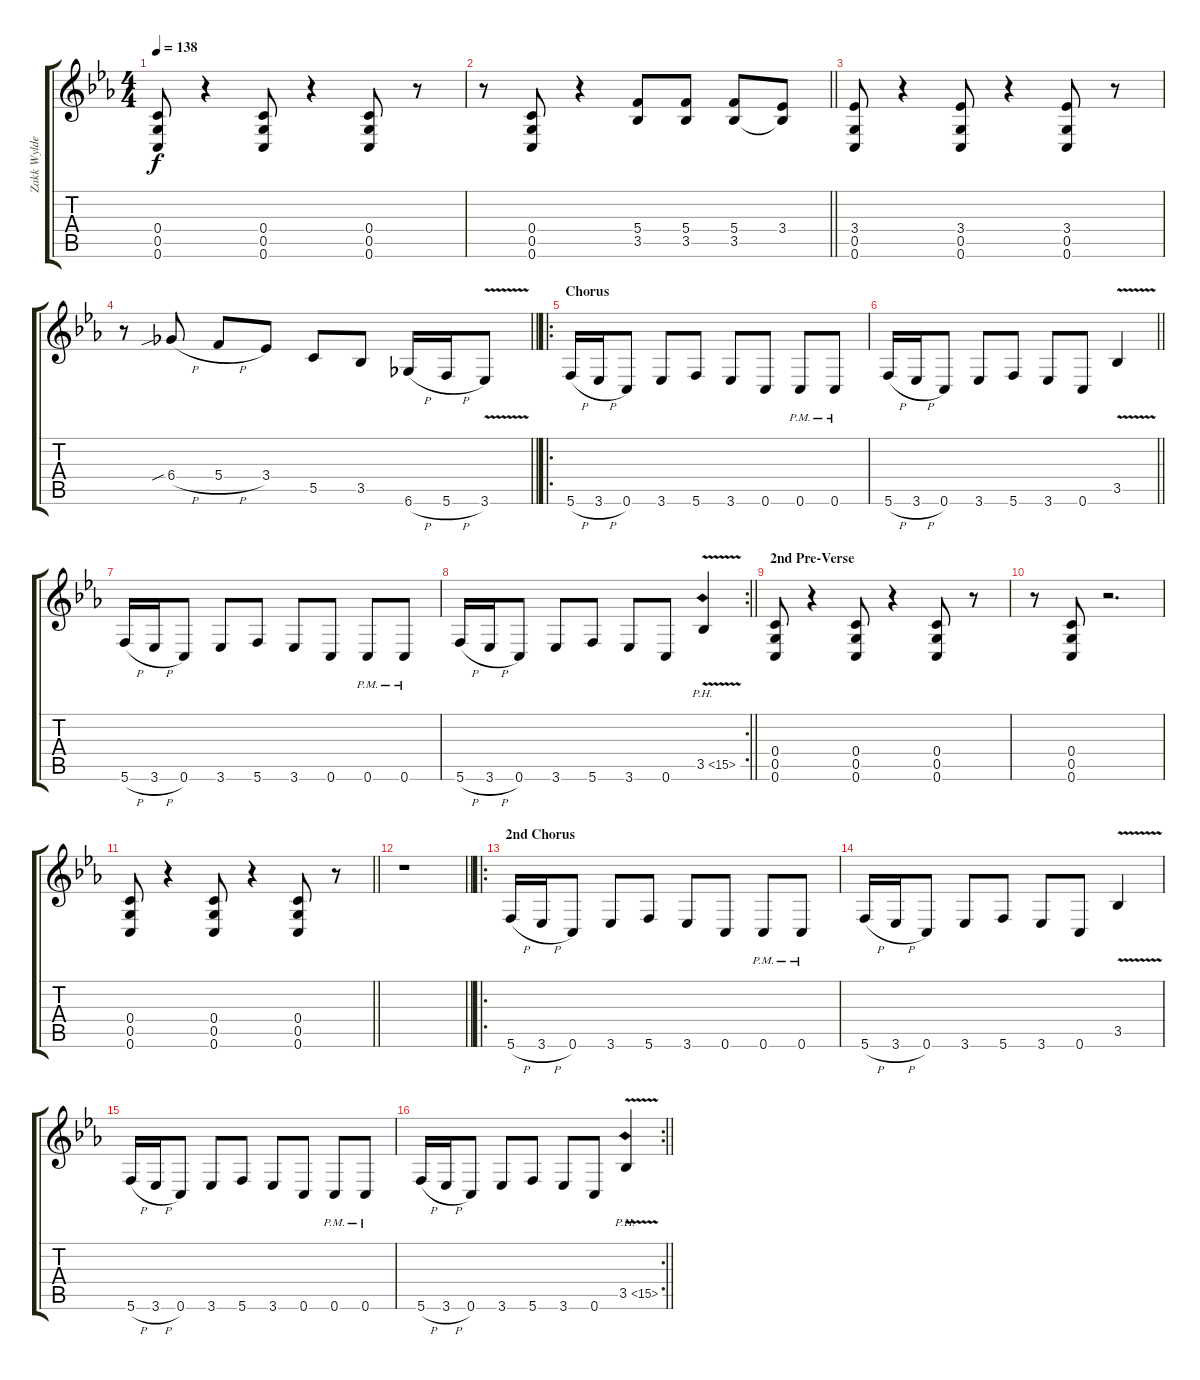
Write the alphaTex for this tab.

\track ("Zakk Wylde" "Zakk Wylde") {instrument distortionguitar}
\staff {score tabs}
\tuning (D4 A3 F3 C3 G2 C2) {hide}
\ts (4 4)
\tempo 138
\clef g2
\ks eb
(0.4 0.5 0.6).8{dy f} r.4 (0.4 0.5 0.6).8 r.4 (0.4 0.5 0.6).8 r.8 |
\barLineRight lightlight
r.8 (0.4 0.5 0.6).8 r.4 (5.4 3.5).8 (5.4 3.5).8 (5.4 3.5).8 (3.4 3.5{t}).8 |
(3.4 0.5 0.6).8 r.4 (3.4 0.5 0.6).8 r.4 (3.4 0.5 0.6).8 r.8 |
\barLineRight lightlight
r.8 6.4{sib h}.8 5.4{h}.8 3.4.8 5.5.8 3.5.8 6.6{h}.16 5.6{h}.16 3.6{v}.8 |
\ro
\section ("" "Chorus")
5.6{h}.16 3.6{h}.16 0.6.8 3.6.8 5.6.8 3.6.8 0.6.8 0.6{pm}.8 0.6{pm}.8 |
\barLineRight lightlight
5.6{h}.16 3.6{h}.16 0.6.8 3.6.8 5.6.8 3.6.8 0.6.8 3.5{v}.4 |
5.6{h}.16 3.6{h}.16 0.6.8 3.6.8 5.6.8 3.6.8 0.6.8 0.6{pm}.8 0.6{pm}.8 |
\rc 2
\barLineRight lightlight
5.6{h}.16 3.6{h}.16 0.6.8 3.6.8 5.6.8 3.6.8 0.6.8 3.5{ph 12 v}.4 |
\section ("" "2nd Pre-Verse")
(0.4 0.5 0.6).8 r.4 (0.4 0.5 0.6).8 r.4 (0.4 0.5 0.6).8 r.8 |
r.8 (0.4 0.5 0.6).8 r.2{d} |
\barLineRight lightlight
(0.4 0.5 0.6).8 r.4 (0.4 0.5 0.6).8 r.4 (0.4 0.5 0.6).8 r.8 |
\barLineRight lightlight
r.1 |
\ro
\section ("" "2nd Chorus")
5.6{h}.16 3.6{h}.16 0.6.8 3.6.8 5.6.8 3.6.8 0.6.8 0.6{pm}.8 0.6{pm}.8 |
5.6{h}.16 3.6{h}.16 0.6.8 3.6.8 5.6.8 3.6.8 0.6.8 3.5{v}.4 |
5.6{h}.16 3.6{h}.16 0.6.8 3.6.8 5.6.8 3.6.8 0.6.8 0.6{pm}.8 0.6{pm}.8 |
\rc 2
\barLineRight lightlight
5.6{h}.16 3.6{h}.16 0.6.8 3.6.8 5.6.8 3.6.8 0.6.8 3.5{ph 12 v}.4
